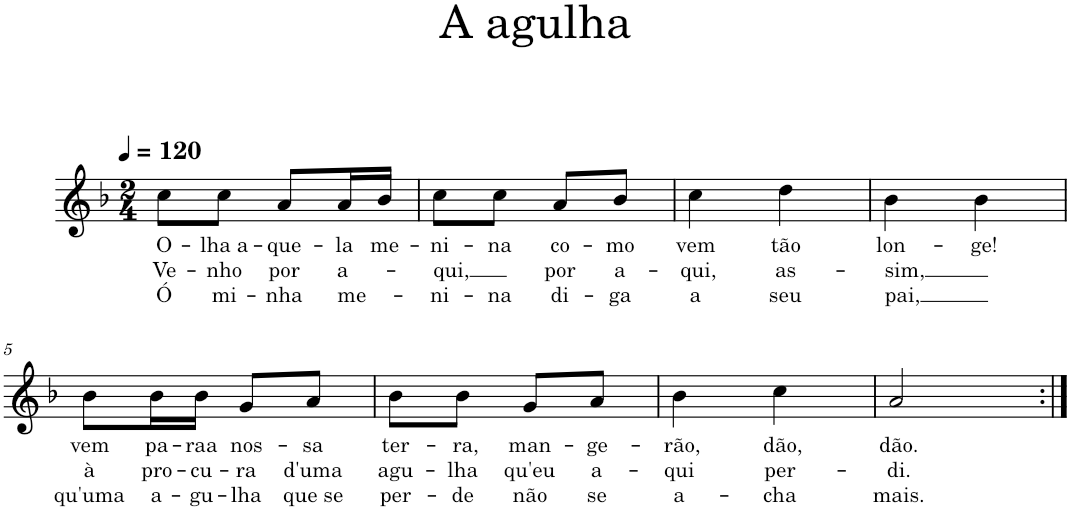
**kern	**text	**text	**text
*part1	*part1	*part1	*part1
*staff1	*staff1	*staff1	*staff1
*I"Voice, Voice	*	*	*
*I'Vo.	*	*	*
*clefG2	*	*	*
*k[b-]	*	*	*
*M2/4	*	*	*
*MM120	*	*	*
=1	=1	=1	=1
!	!LO:LY:b	!LO:LY:b	!LO:LY:b
8cc\L	O-	Ve-	Ó
!	!LO:LY:b	!LO:LY:b	!LO:LY:b
8cc\J	-lha a-	-nho	mi-
!	!LO:LY:b	!LO:LY:b	!LO:LY:b
8a/L	-que-	por	-nha
!	!LO:LY:b	!LO:LY:b	!LO:LY:b
16a/L	-la	a-	me-
!	!LO:LY:b	!	!
16b-/JJ	me-	.	.
=2	=2	=2	=2
!	!LO:LY:b	!LO:LY:b	!LO:LY:b
8cc\L	-ni-	-qui,	-ni-
!	!LO:LY:b	!	!LO:LY:b
8cc\J	-na	.	-na
!	!LO:LY:b	!LO:LY:b	!LO:LY:b
8a/L	co-	por	di-
!	!LO:LY:b	!LO:LY:b	!LO:LY:b
8b-/J	-mo	a-	-ga
=3	=3	=3	=3
!	!LO:LY:b	!LO:LY:b	!LO:LY:b
4cc\	vem	-qui,	a
!	!LO:LY:b	!LO:LY:b	!LO:LY:b
4dd\	tão	as-	seu
=4	=4	=4	=4
!	!LO:LY:b	!LO:LY:b	!LO:LY:b
4b-\	lon-	-sim,	pai,
!	!LO:LY:b	!	!
4b-\	-ge!	.	.
!!LO:LB:g=z
=5	=5	=5	=5
!	!LO:LY:b	!LO:LY:b	!LO:LY:b
8b-\L	vem	à	qu'uma
!	!LO:LY:b	!LO:LY:b	!LO:LY:b
16b-\L	pa-	pro-	a-
!	!LO:LY:b	!LO:LY:b	!LO:LY:b
16b-\JJ	-raa	-cu-	-gu-
!	!LO:LY:b	!LO:LY:b	!LO:LY:b
8g/L	nos-	-ra	-lha
!	!LO:LY:b	!LO:LY:b	!LO:LY:b
8a/J	-sa	d'uma	que se
=6	=6	=6	=6
!	!LO:LY:b	!LO:LY:b	!LO:LY:b
8b-\L	ter-	agu-	per-
!	!LO:LY:b	!LO:LY:b	!LO:LY:b
8b-\J	-ra,	-lha	-de
!	!LO:LY:b	!LO:LY:b	!LO:LY:b
8g/L	man-	qu'eu	não
!	!LO:LY:b	!LO:LY:b	!LO:LY:b
8a/J	-ge-	a-	se
=7	=7	=7	=7
!	!LO:LY:b	!LO:LY:b	!LO:LY:b
4b-\	-rão,	-qui	a-
!	!LO:LY:b	!LO:LY:b	!LO:LY:b
4cc\	dão,	per-	-cha
=8	=8	=8	=8
!	!LO:LY:b	!LO:LY:b	!LO:LY:b
2a/	dão.	-di.	mais.
=:|!	=:|!	=:|!	=:|!
*-	*-	*-	*-
